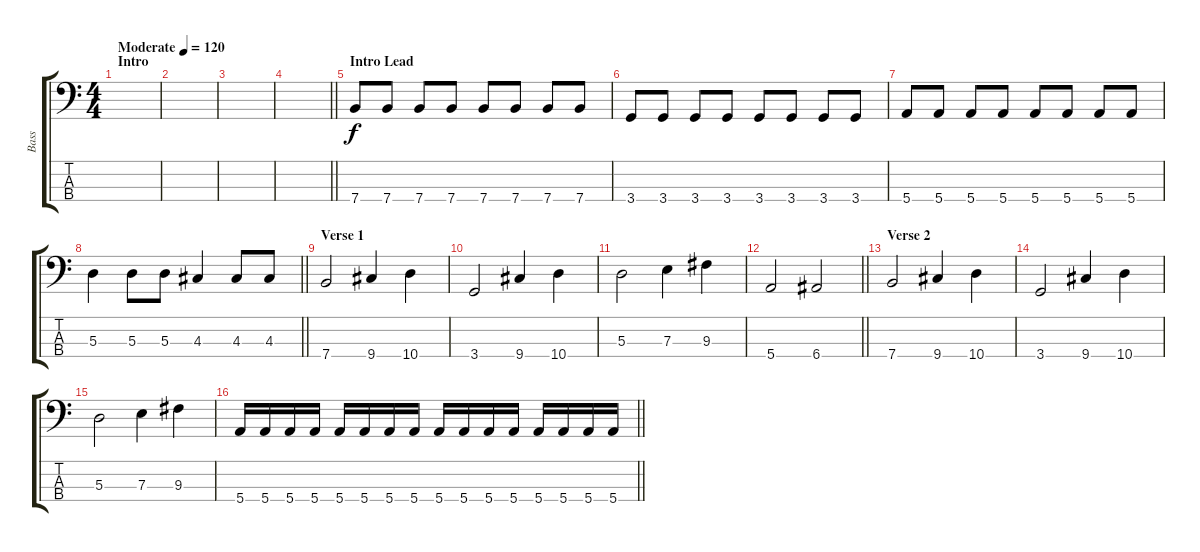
\track ("Bass" "Bass") {instrument electricbassfinger}
\staff {score tabs}
\tuning (G2 D2 A1 E1) {hide}
\ts (4 4)
\section ("" "Intro")
\tempo (120 "Moderate")
\clef f4
\ks c
|
|
|
\barLineRight lightlight
|
\section ("" "Intro Lead")
7.4.8 7.4.8 7.4.8 7.4.8 7.4.8 7.4.8 7.4.8 7.4.8 |
3.4.8 3.4.8 3.4.8 3.4.8 3.4.8 3.4.8 3.4.8 3.4.8 |
5.4.8 5.4.8 5.4.8 5.4.8 5.4.8 5.4.8 5.4.8 5.4.8 |
\barLineRight lightlight
5.3.4 5.3.8 5.3.8 4.3.4 4.3.8 4.3.8 |
\section ("" "Verse 1")
7.4.2 9.4.4 10.4.4 |
3.4.2 9.4.4 10.4.4 |
5.3.2 7.3.4 9.3.4 |
\barLineRight lightlight
5.4.2 6.4.2 |
\section ("" "Verse 2")
7.4.2 9.4.4 10.4.4 |
3.4.2 9.4.4 10.4.4 |
5.3.2 7.3.4 9.3.4 |
\barLineRight lightlight
5.4.16 5.4.16 5.4.16 5.4.16 5.4.16 5.4.16 5.4.16 5.4.16 5.4.16 5.4.16 5.4.16 5.4.16 5.4.16 5.4.16 5.4.16 5.4.16
